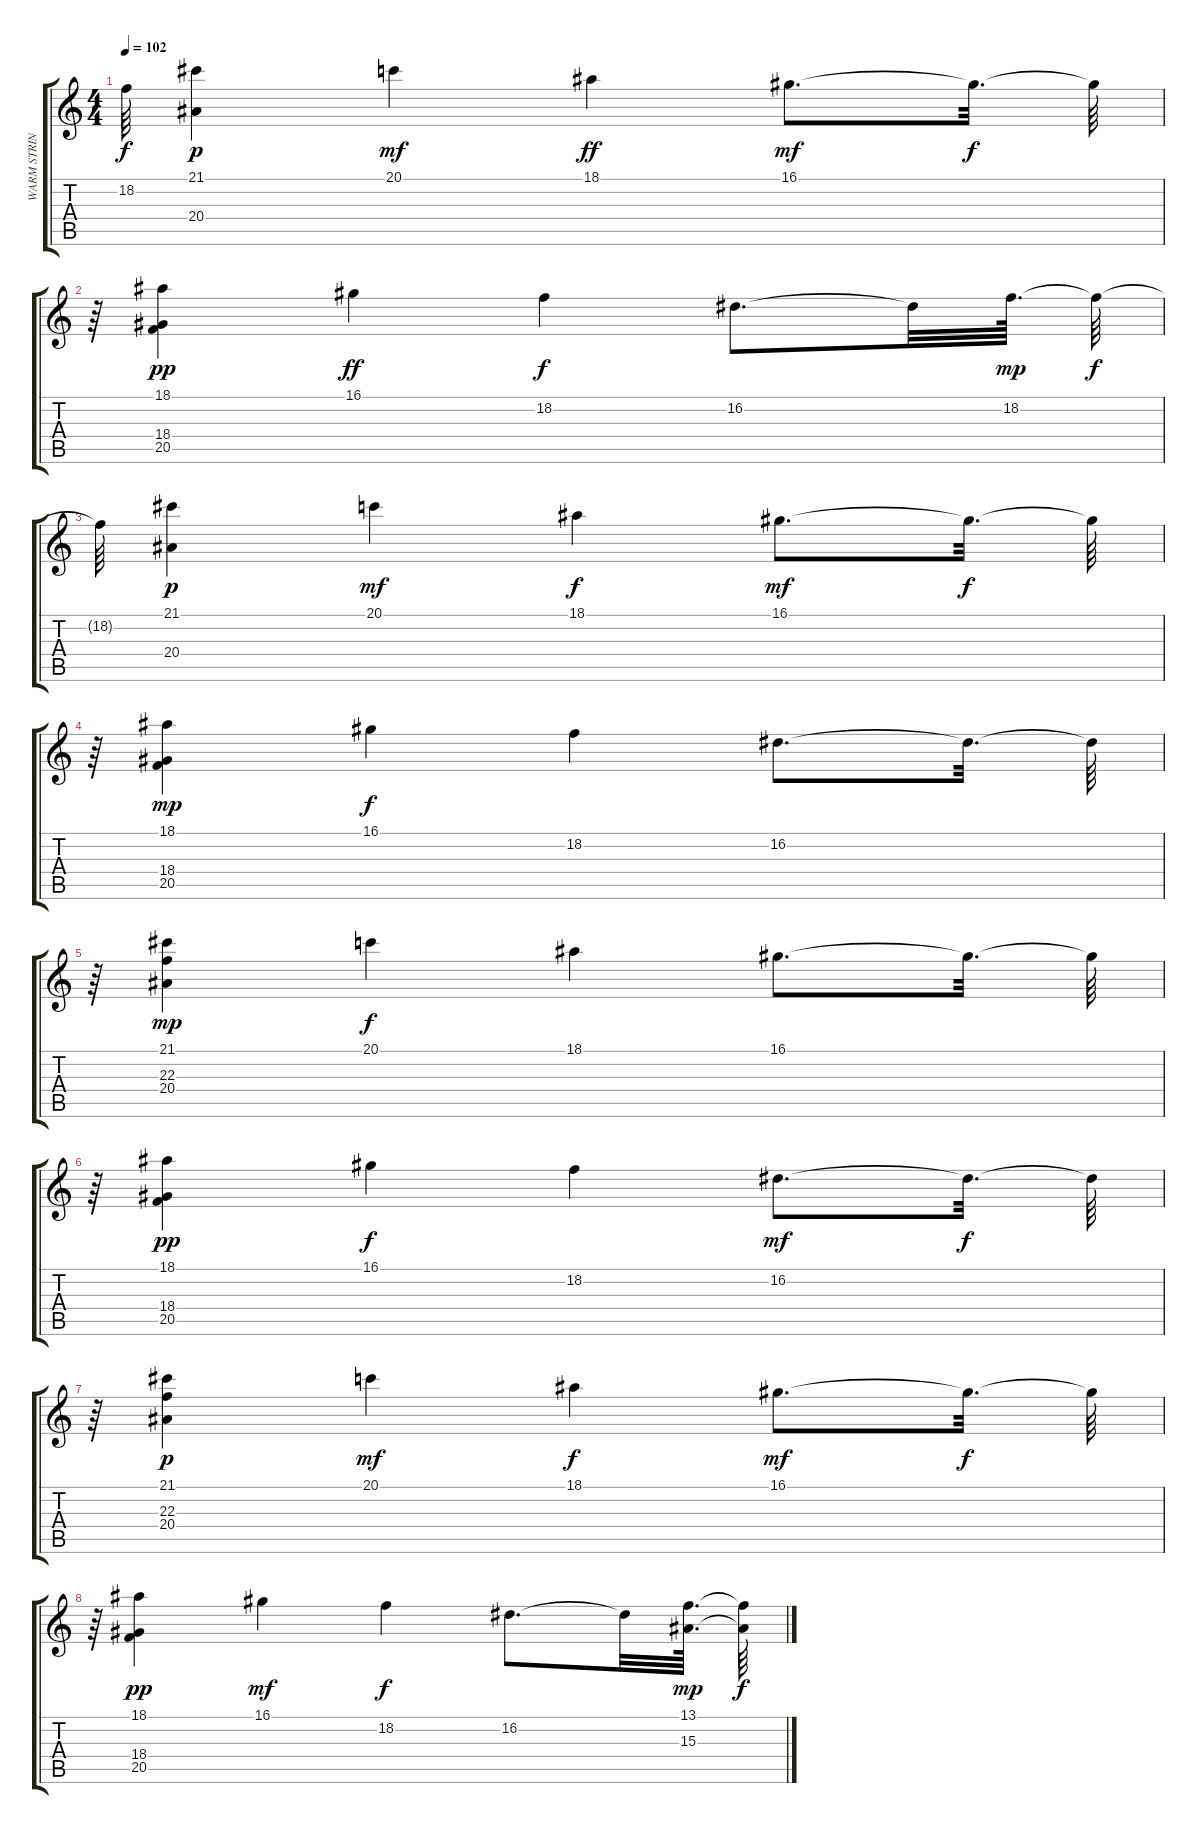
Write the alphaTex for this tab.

\track ("WARM STRINGS" "WARM STRIN") {instrument stringensemble2}
\staff {score tabs}
\tuning (E4 B3 G3 D3 A2 E2) {hide}
\ts (4 4)
\tempo 102
\clef g2
\ks c
18.2{t}.64{dy f} (21.1 20.4).4{dy p} 20.1.4{dy mf} 18.1.4{dy ff} 16.1.8{d dy mf} 16.1{t}.32{d dy f} 16.1{t}.64 |
r.64 (18.1 18.4 20.5).4{dy pp} 16.1.4{dy ff} 18.2.4{dy f} 16.2.8{d} 16.2{t}.32 18.2.64{d dy mp} 18.2{t}.64{dy f} |
18.2{t}.64 (21.1 20.4).4{dy p} 20.1.4{dy mf} 18.1.4{dy f} 16.1.8{d dy mf} 16.1{t}.32{d dy f} 16.1{t}.64 |
r.64 (18.1 18.4 20.5).4{dy mp} 16.1.4{dy f} 18.2.4 16.2.8{d} 16.2{t}.32{d} 16.2{t}.64 |
r.64 (21.1 22.3 20.4).4{dy mp} 20.1.4{dy f} 18.1.4 16.1.8{d} 16.1{t}.32{d} 16.1{t}.64 |
r.64 (18.1 18.4 20.5).4{dy pp} 16.1.4{dy f} 18.2.4 16.2.8{d dy mf} 16.2{t}.32{d dy f} 16.2{t}.64 |
r.64 (21.1 22.3 20.4).4{dy p} 20.1.4{dy mf} 18.1.4{dy f} 16.1.8{d dy mf} 16.1{t}.32{d dy f} 16.1{t}.64 |
r.64 (18.1 18.4 20.5).4{dy pp} 16.1.4{dy mf} 18.2.4{dy f} 16.2.8{d} 16.2{t}.32 (13.1 15.3).64{d dy mp} (13.1{t} 15.3{t}).64{dy f}
